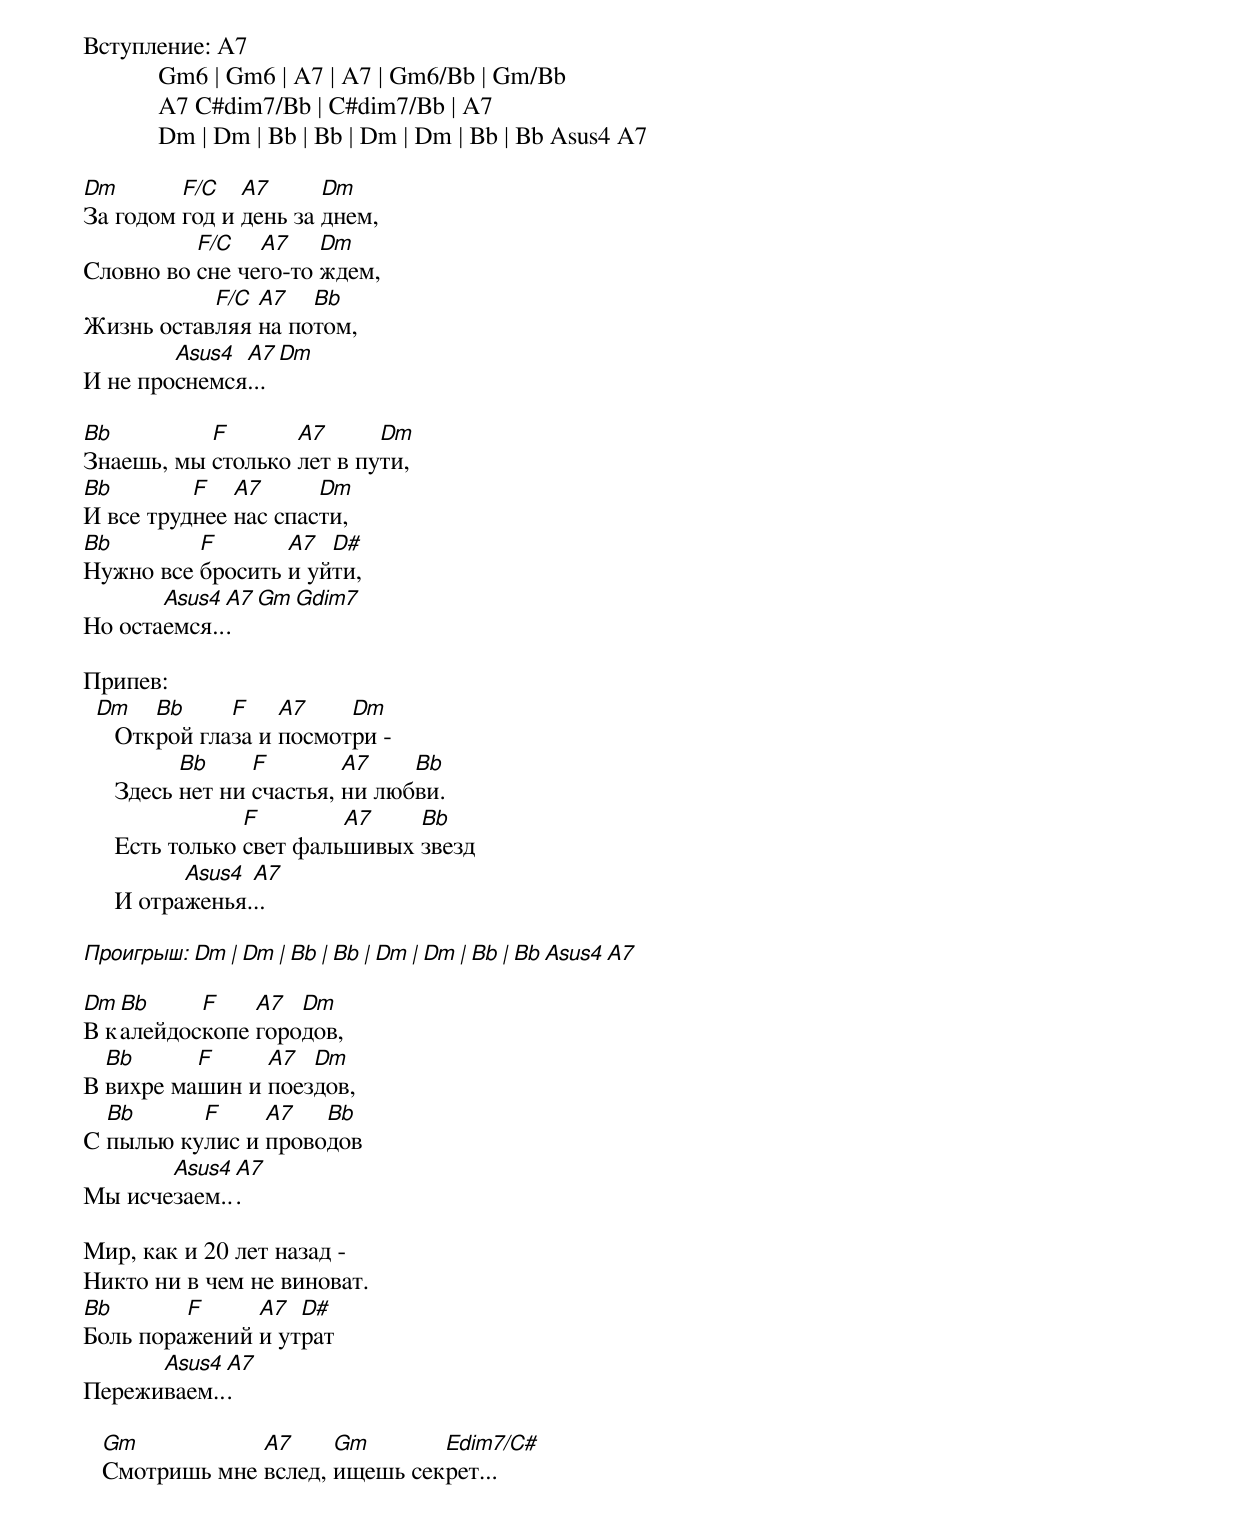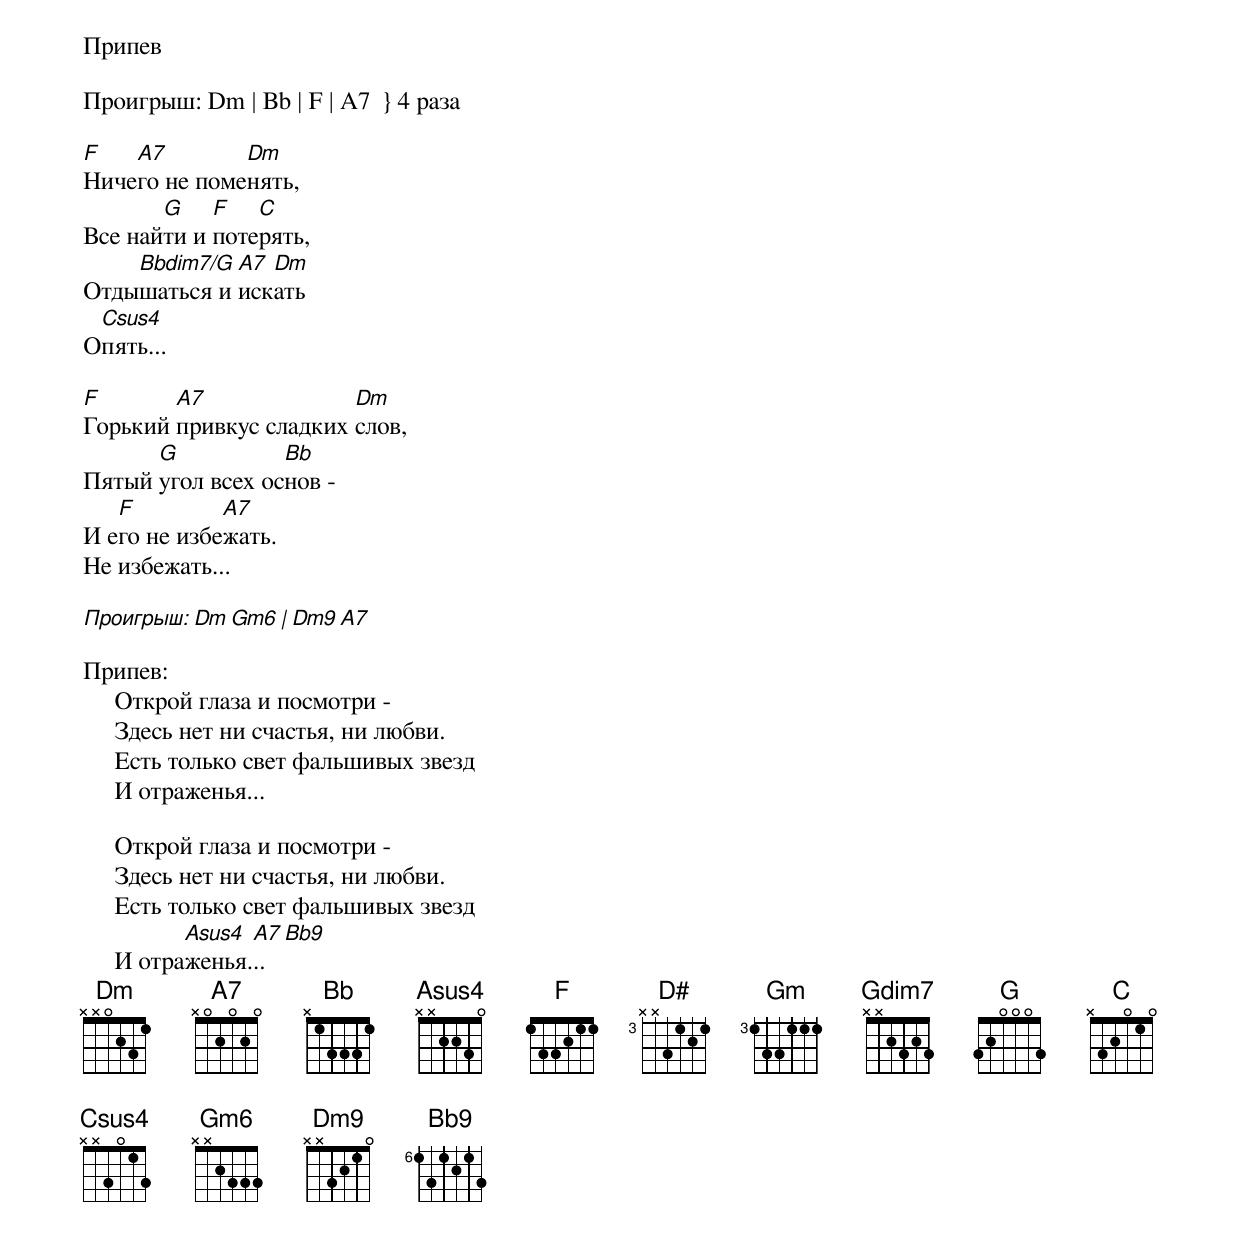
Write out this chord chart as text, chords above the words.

Вступление: A7
            Gm6 | Gm6 | A7 | A7 | Gm6/Bb | Gm/Bb
            A7 C#dim7/Bb | C#dim7/Bb | A7
            Dm | Dm | Bb | Bb | Dm | Dm | Bb | Bb Asus4 A7

Dm       F/C   A7      Dm
За годом год и день за днем,
          F/C   A7    Dm
Словно во сне чего-то ждем,
           F/C A7   Bb
Жизнь оставляя на потом,
        Asus4 A7 Dm
И не проснемся...

Bb         F       A7      Dm
Знаешь, мы столько лет в пути,
Bb        F   A7      Dm
И все труднее нас спасти,
Bb        F       A7  D#
Нужно все бросить и уйти,
       Asus4 A7  Gm Gdim7
Но остаемся...

Припев:
  Dm    Bb     F    A7    Dm
     Открой глаза и посмотри -
           Bb     F        A7    Bb
     Здесь нет ни счастья, ни любви.
                 F        A7    Bb
     Есть только свет фальшивых звезд
           Asus4 A7
     И отраженья...

Проигрыш: Dm | Dm | Bb | Bb | Dm | Dm | Bb | Bb Asus4 A7

Dm Bb     F    A7  Dm
В калейдоскопе городов,
  Bb      F     A7  Dm
В вихре машин и поездов,
  Bb      F     A7   Bb
С пылью кулис и проводов
       Asus4 A7
Мы исчезаем...

Мир, как и 20 лет назад -
Никто ни в чем не виноват.
Bb       F     A7  D#
Боль поражений и утрат
      Asus4 A7
Переживаем...

   Gm           A7     Gm       Edim7/C#
   Смотришь мне вслед, ищешь секрет...

Припев

Проигрыш: Dm | Bb | F | A7  } 4 раза

F   A7        Dm
Ничего не поменять,
       G    F   C
Все найти и потерять,
    Bbdim7/G A7 Dm
Отдышаться и искать
 Csus4
Опять...

F       A7              Dm
Горький привкус сладких слов,
      G           Bb
Пятый угол всех основ -
   F         A7
И его не избежать.
Не избежать...

Проигрыш: Dm Gm6 | Dm9 A7

Припев:
     Открой глаза и посмотри -
     Здесь нет ни счастья, ни любви.
     Есть только свет фальшивых звезд
     И отраженья...

     Открой глаза и посмотри -
     Здесь нет ни счастья, ни любви.
     Есть только свет фальшивых звезд
           Asus4 A7 Bb9
     И отраженья...
